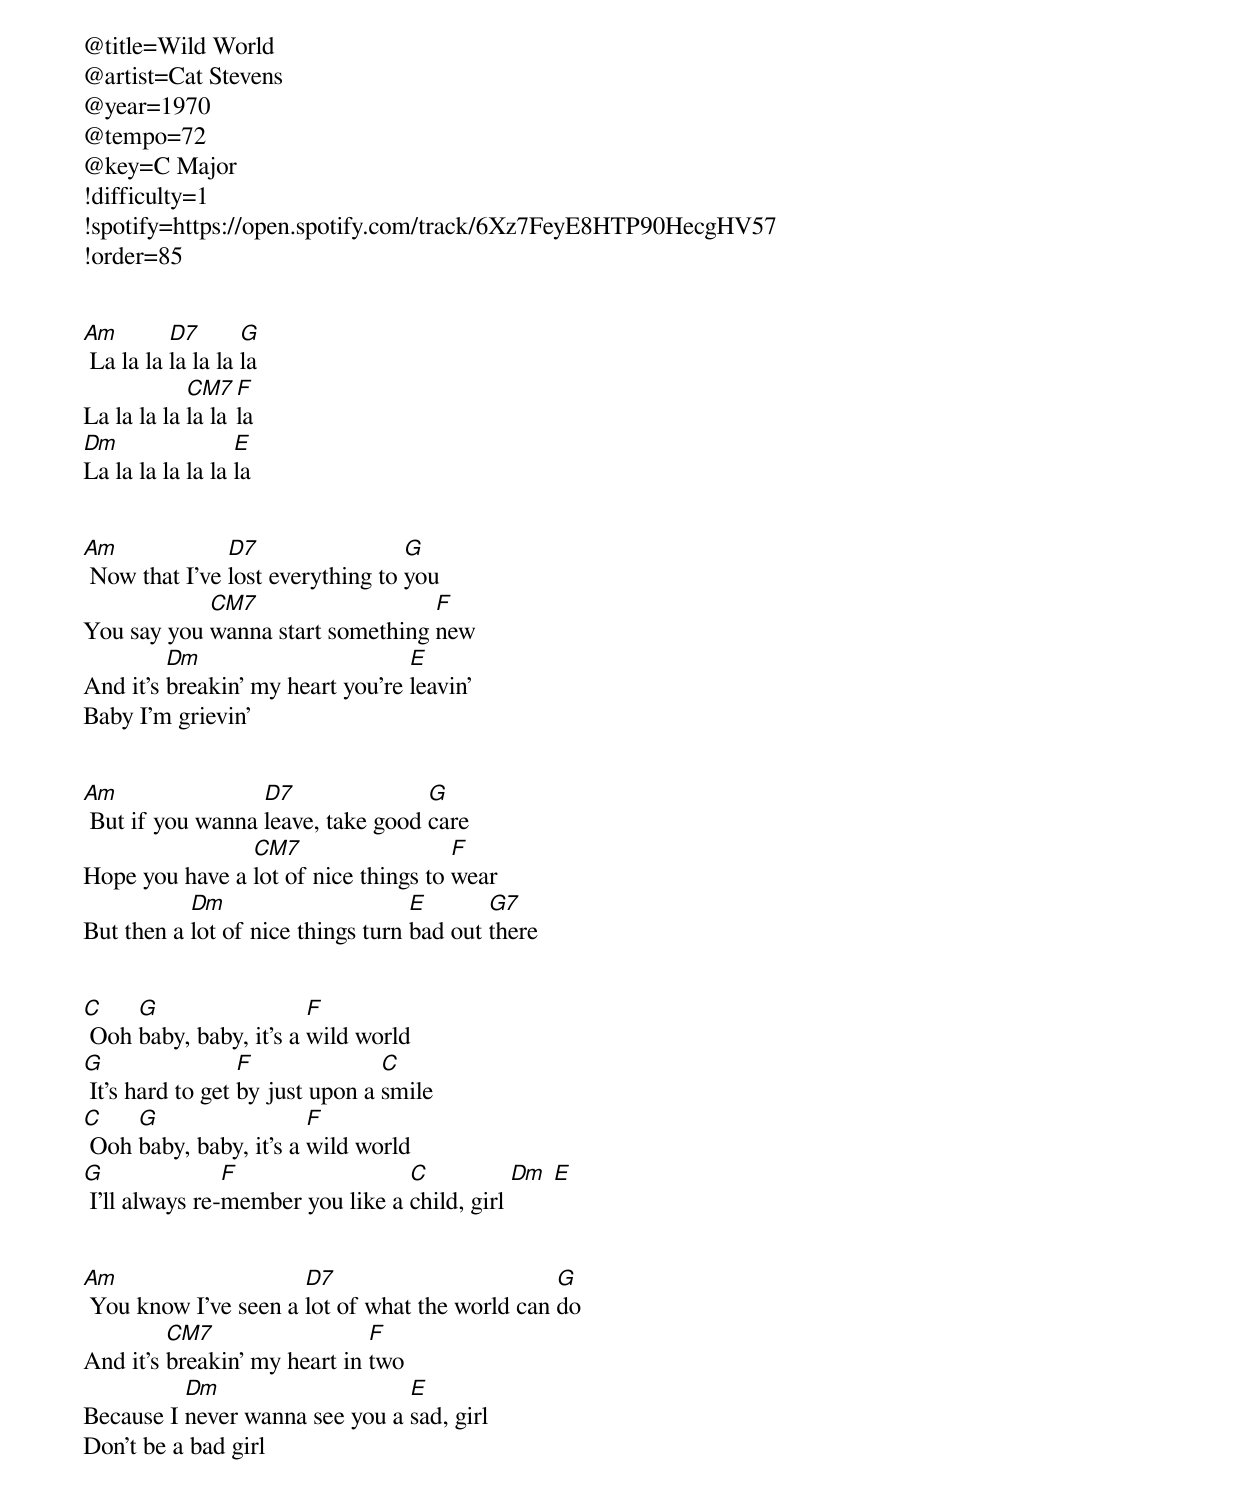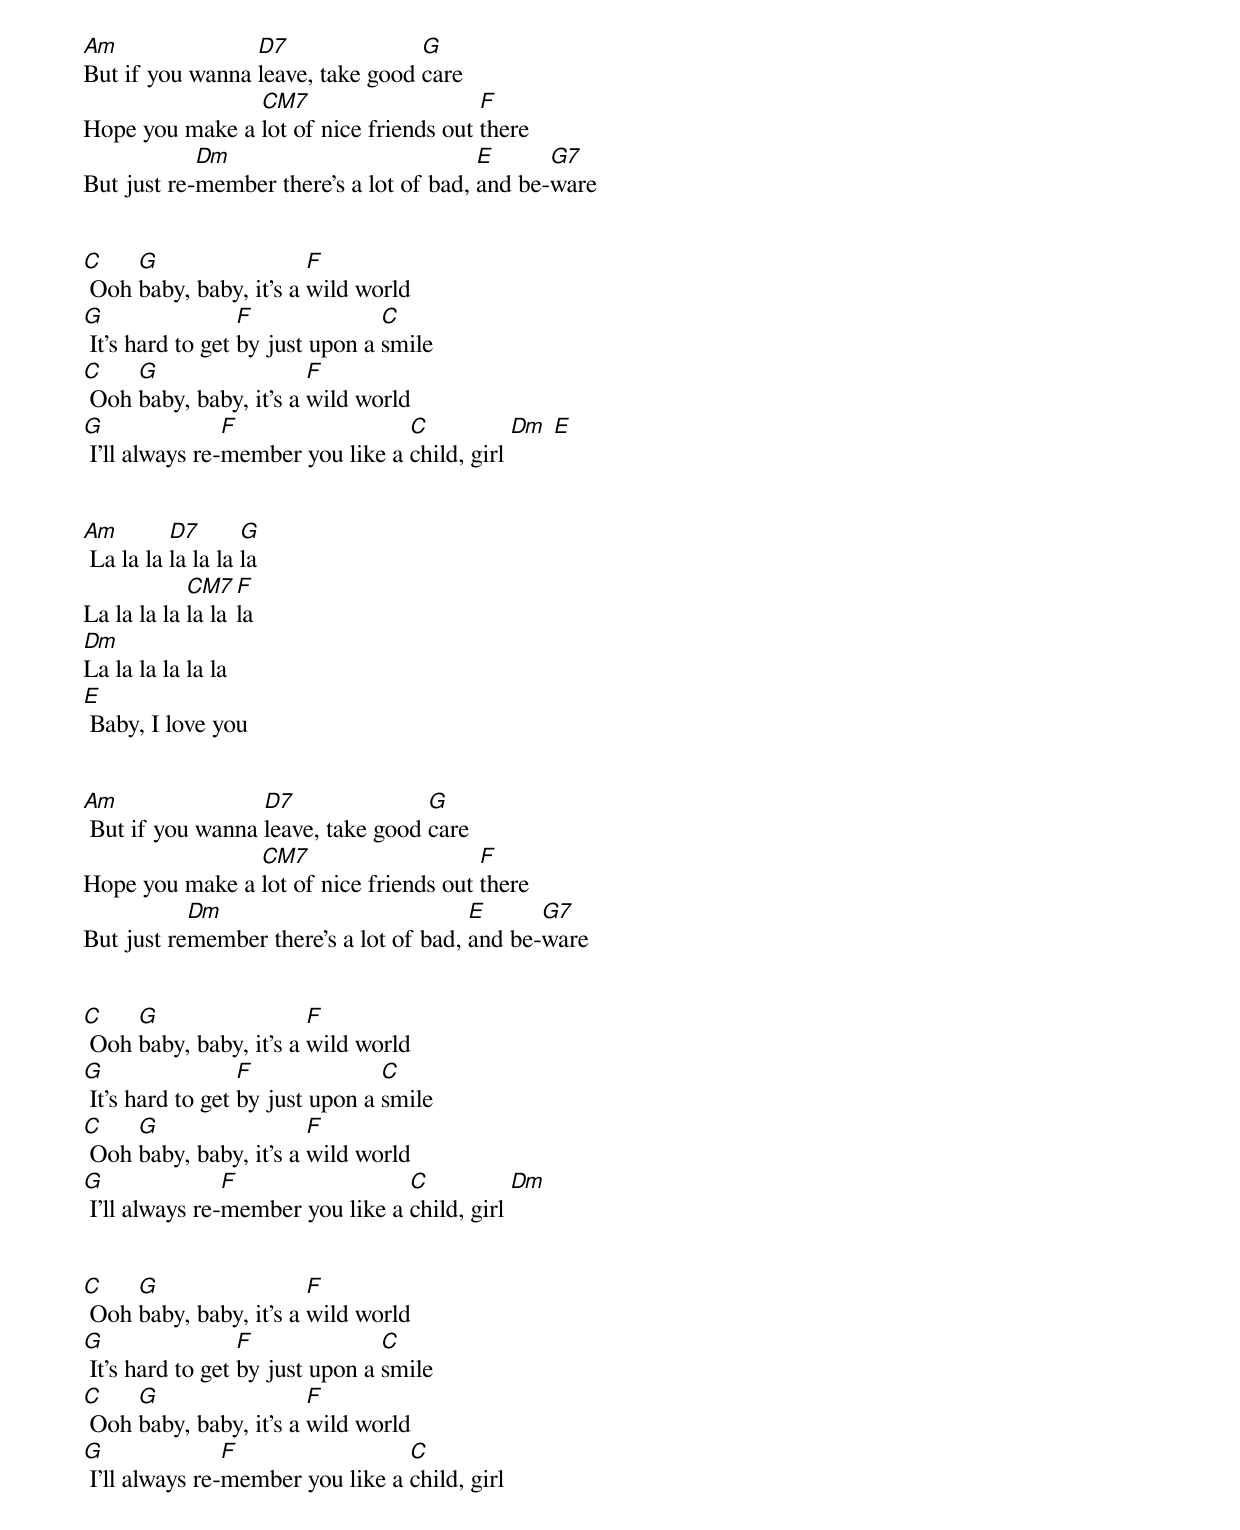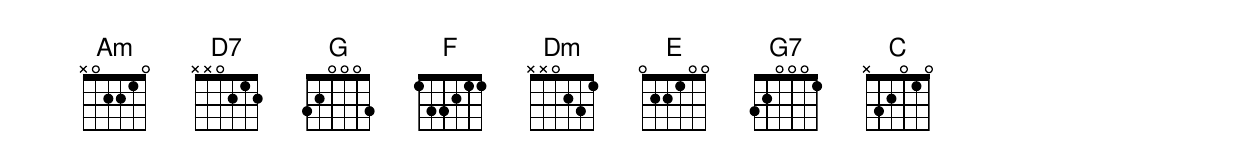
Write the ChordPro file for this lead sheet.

@title=Wild World
@artist=Cat Stevens
@year=1970
@tempo=72
@key=C Major
!difficulty=1
!spotify=https://open.spotify.com/track/6Xz7FeyE8HTP90HecgHV57
!order=85


[Am] La la la [D7]la la la [G]la
La la la la [CM7]la la [F]la
[Dm]La la la la la la [E]la


[Am] Now that I've [D7]lost everything to [G]you
You say you [CM7]wanna start something [F]new
And it's [Dm]breakin' my heart you're [E]leavin'
Baby I'm grievin'


[Am] But if you wanna [D7]leave, take good [G]care
Hope you have a [CM7]lot of nice things to [F]wear
But then a [Dm]lot of nice things turn [E]bad out [G7]there


[C] Ooh [G]baby, baby, it's a [F]wild world
[G] It's hard to get [F]by just upon a [C]smile
[C] Ooh [G]baby, baby, it's a [F]wild world
[G] I'll always re-[F]member you like a [C]child, girl [Dm] [E]


[Am] You know I've seen a [D7]lot of what the world can [G]do
And it's [CM7]breakin' my heart in [F]two
Because I [Dm]never wanna see you a [E]sad, girl
Don't be a bad girl


[Am]But if you wanna [D7]leave, take good [G]care
Hope you make a [CM7]lot of nice friends out [F]there
But just re-[Dm]member there's a lot of bad, [E]and be-[G7]ware


[C] Ooh [G]baby, baby, it's a [F]wild world
[G] It's hard to get [F]by just upon a [C]smile
[C] Ooh [G]baby, baby, it's a [F]wild world
[G] I'll always re-[F]member you like a [C]child, girl [Dm] [E]


[Am] La la la [D7]la la la [G]la
La la la la [CM7]la la [F]la
[Dm]La la la la la la
[E] Baby, I love you


[Am] But if you wanna [D7]leave, take good [G]care
Hope you make a [CM7]lot of nice friends out [F]there
But just re[Dm]member there's a lot of bad, [E]and be-[G7]ware


[C] Ooh [G]baby, baby, it's a [F]wild world
[G] It's hard to get [F]by just upon a [C]smile
[C] Ooh [G]baby, baby, it's a [F]wild world
[G] I'll always re-[F]member you like a [C]child, girl [Dm]


[C] Ooh [G]baby, baby, it's a [F]wild world
[G] It's hard to get [F]by just upon a [C]smile
[C] Ooh [G]baby, baby, it's a [F]wild world
[G] I'll always re-[F]member you like a [C]child, girl
